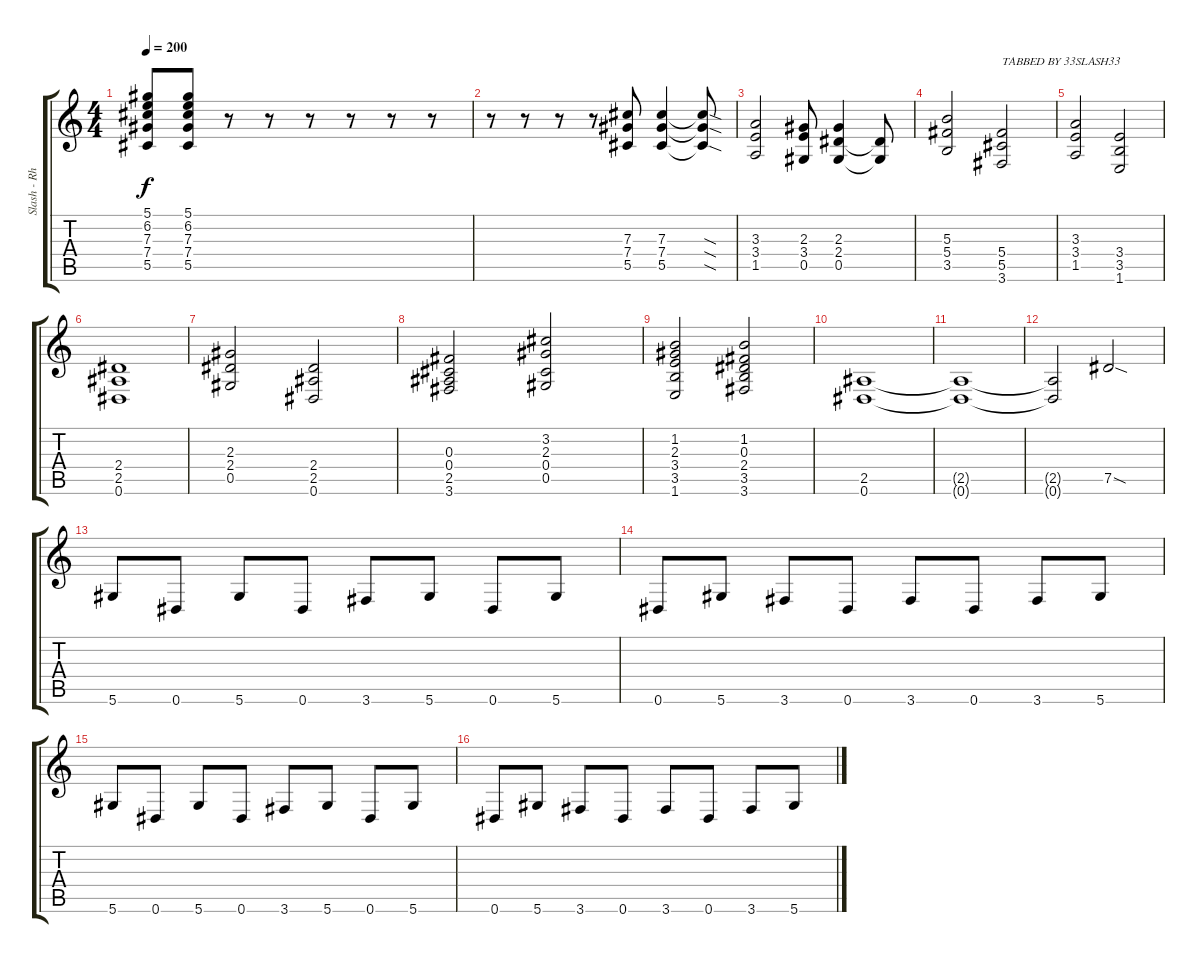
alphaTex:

\track ("Slash - Rhythm Guitar" "Slash - Rh") {instrument distortionguitar}
\staff {score tabs}
\tuning (Eb4 Bb3 Gb3 Db3 Ab2 Eb2) {hide}
\ts (4 4)
\tempo 200
\clef g2
\ks c
(5.1 6.2 7.3 7.4 5.5).8{dy f} (5.1 6.2 7.3 7.4 5.5).8 r.8 r.8 r.8 r.8 r.8 r.8 |
r.8 r.8 r.8 r.8 (7.3 7.4 5.5).8 (7.3 7.4 5.5).4 (7.3{sod t} 7.4{sod t} 5.5{sod t}).8 |
(3.3 3.4 1.5).2 (2.3 3.4 0.5).8 (2.3 2.4 0.5).4 (2.4{t} 0.5{t}).8 |
(5.3 5.4 3.5).2 (5.4 5.5 3.6).2{txt "TABBED BY 33SLASH33"} |
(3.3 3.4 1.5).2 (3.4 3.5 1.6).2 |
(2.4 2.5 0.6).1 |
(2.3 2.4 0.5).2 (2.4 2.5 0.6).2 |
(0.3 0.4 2.5 3.6).2 (3.2 2.3 0.4 0.5).2 |
(1.2 2.3 3.4 3.5 1.6).2 (1.2 0.3 2.4 3.5 3.6).2 |
(2.5 0.6).1 |
(2.5{t} 0.6{t}).1 |
(2.5{t} 0.6{t}).2 7.5{sod}.2 |
5.6.8 0.6.8 5.6.8 0.6.8 3.6.8 5.6.8 0.6.8 5.6.8 |
0.6.8 5.6.8 3.6.8 0.6.8 3.6.8 0.6.8 3.6.8 5.6.8 |
5.6.8 0.6.8 5.6.8 0.6.8 3.6.8 5.6.8 0.6.8 5.6.8 |
0.6.8 5.6.8 3.6.8 0.6.8 3.6.8 0.6.8 3.6.8 5.6.8
